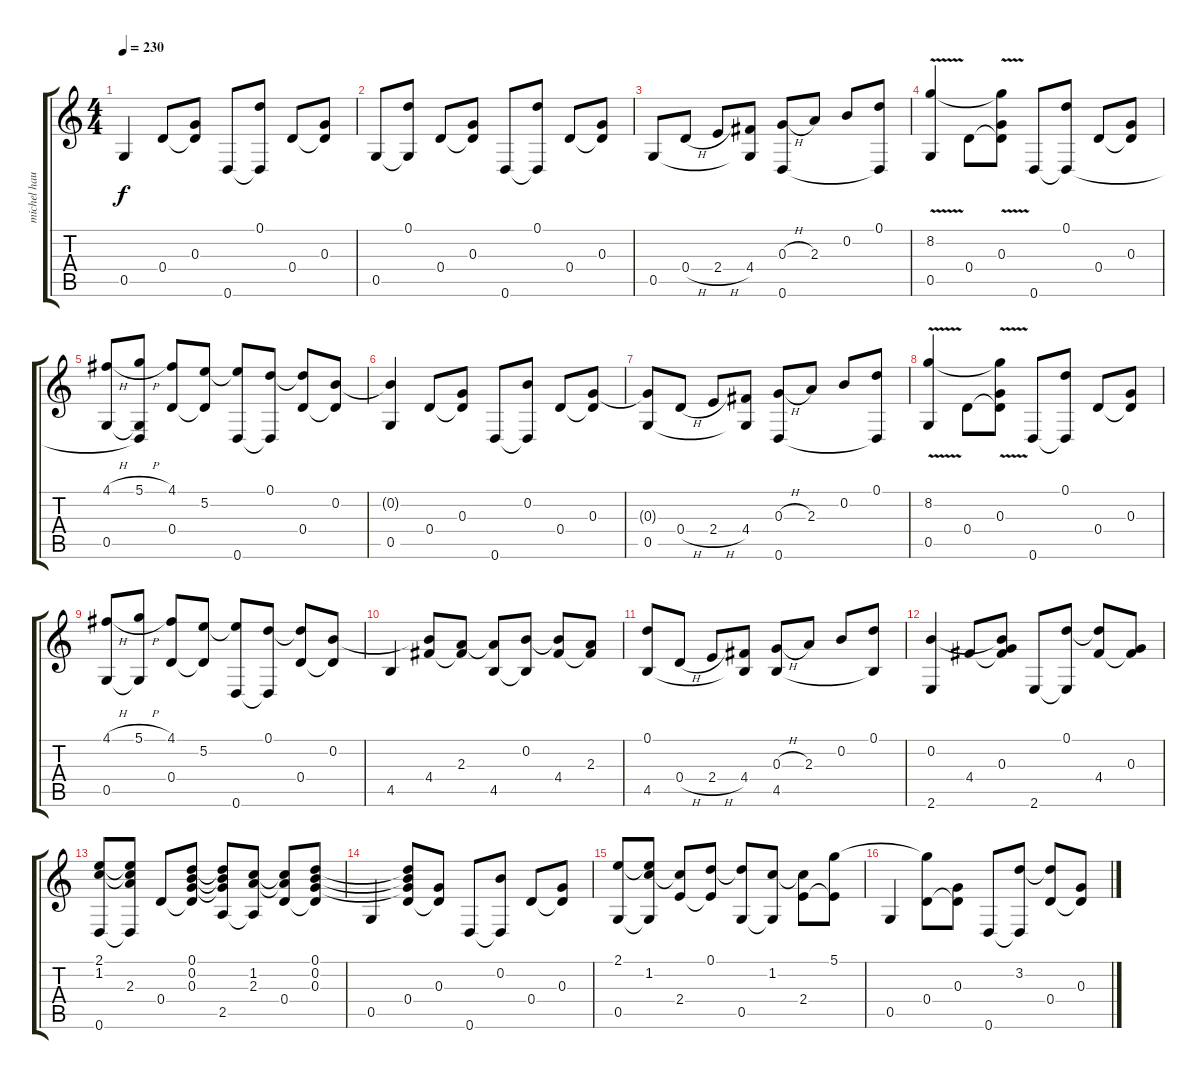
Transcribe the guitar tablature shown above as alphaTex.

\track ("michel haumont" "michel hau") {instrument acousticguitarnylon}
\staff {score tabs}
\tuning (D4 B3 G3 D3 G2 D2) {hide}
\ts (4 4)
\tempo 230
\clef g2
\ks c
0.5.4{dy f instrument acousticguitarnylon} 0.4.8 (0.3 0.4{t}).8 0.6.8 (0.1 0.6{t}).8 0.4.8 (0.3 0.4{t}).8 |
0.5.8 (0.1 0.5{t}).8 0.4.8 (0.3 0.4{t}).8 0.6.8 (0.1 0.6{t}).8 0.4.8 (0.3 0.4{t}).8 |
0.5.8 0.4{h}.8 2.4{h}.8 (4.4 0.5{t}).8 (0.3{h} 0.6).8 2.3.8 0.2.8 (0.1 0.6{t}).8 |
(8.2{v} 0.5{v}).4 0.4.8 (8.2{t} 0.3 0.4{t}).8 0.6.8 (0.1 0.6{t}).8 0.4.8 (0.3 0.4{t}).8 |
(4.1{h} 0.5).8 (5.1{h} 0.5{t} 0.6{t}).8 (4.1 0.4).8 (5.2 0.4{t}).8 (5.2{t} 0.6).8 (0.1 0.6{t}).8 (0.1{t} 0.4).8 (0.2 0.4{t}).8 |
(0.2{t} 0.5).4 0.4.8 (0.3 0.4{t}).8 0.6.8 (0.2 0.6{t}).8 0.4.8 (0.3 0.4{t}).8 |
(0.3{t} 0.5).8 0.4{h}.8 2.4{h}.8 (4.4 0.5{t}).8 (0.3{h} 0.6).8 2.3.8 0.2.8 (0.1 0.6{t}).8 |
(8.2{v} 0.5{v}).4 0.4.8 (8.2{t} 0.3 0.4{t}).8 0.6.8 (0.1 0.6{t}).8 0.4.8 (0.3 0.4{t}).8 |
(4.1{h} 0.5).8 (5.1{h} 0.5{t}).8 (4.1 0.4).8 (5.2 0.4{t}).8 (5.2{t} 0.6).8 (0.1 0.6{t}).8 (0.1{t} 0.4).8 (0.2 0.4{t}).8 |
4.5.4 (0.2{t} 4.4).8 (2.3 4.4{t}).8 (2.3{t} 4.5).8 (0.2 4.5{t}).8 (0.2{t} 4.4).8 (2.3 4.4{t}).8 |
(0.1 4.5).8 0.4{h}.8 2.4{h}.8 (4.4 4.5{t}).8 (0.3{h} 4.5).8 2.3.8 0.2.8 (0.1 4.5{t}).8 |
(0.2 2.6).4 4.4.8 (0.2{t} 0.3 4.4{t}).8 2.6.8 (0.1 2.6{t}).8 (0.1{t} 4.4).8 (0.3 4.4{t}).8 |
(2.1 1.2 0.6).8 (2.1{t} 1.2{t} 2.3 0.6{t}).8 0.4.8 (0.1 0.2 0.3 0.4{t}).8 (0.1{t} 0.2{t} 0.3{t} 2.5).8 (1.2 2.3 2.5{t}).8 (1.2{t} 2.3{t} 0.4).8 (0.1 0.2 0.3 0.4{t}).8 |
0.5.4 (0.1{t} 0.2{t} 0.3{t} 0.4).8 (0.3 0.4{t}).8 0.6.8 (0.2 0.6{t}).8 0.4.8 (0.3 0.4{t}).8 |
(2.1 0.5).8 (2.1{t} 1.2 0.5{t}).8 (1.2{t} 2.4).8 (0.1 2.4{t}).8 (0.1{t} 0.5).8 (1.2 0.5{t}).8 (1.2{t} 2.4).8 (5.1 2.4{t}).8 |
0.5.4 (5.1{t} 0.4).8 (0.3 0.4{t}).8 0.6.8 (3.2 0.6{t}).8 (3.2{t} 0.4).8 (0.3 0.4{t}).8
